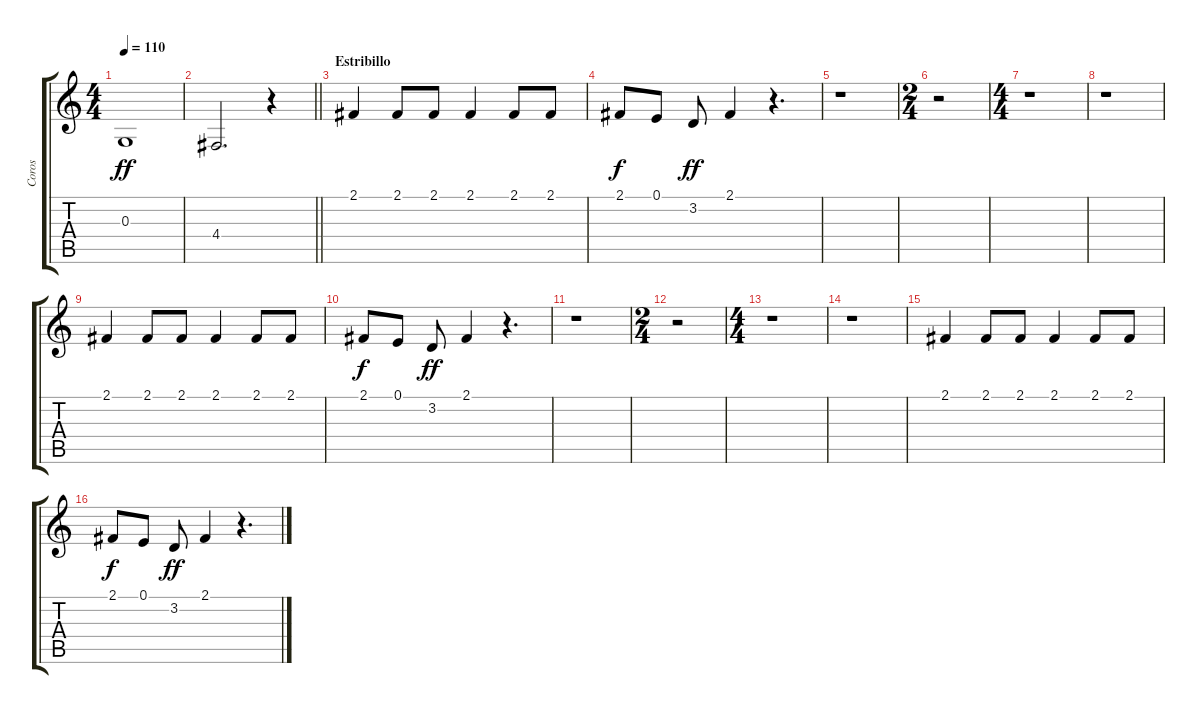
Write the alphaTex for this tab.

\track ("Coros" "Coros") {instrument synthvoice}
\staff {score tabs}
\tuning (E4 B3 G3 D3 A2 E2) {hide}
\ts (4 4)
\tempo 110
\clef g2
\ks c
0.3.1{dy ff} |
\barLineRight lightlight
4.4.2{d} r.4 |
\section ("" "Estribillo")
2.1.4 2.1.8 2.1.8 2.1.4 2.1.8 2.1.8 |
2.1.8{dy f} 0.1.8 3.2.8{dy ff} 2.1.4 r.4{d} |
r.1 |
\ts (2 4)
r.2 |
\ts (4 4)
r.1 |
r.1 |
2.1.4 2.1.8 2.1.8 2.1.4 2.1.8 2.1.8 |
2.1.8{dy f} 0.1.8 3.2.8{dy ff} 2.1.4 r.4{d} |
r.1 |
\ts (2 4)
r.2 |
\ts (4 4)
r.1 |
r.1 |
2.1.4 2.1.8 2.1.8 2.1.4 2.1.8 2.1.8 |
2.1.8{dy f} 0.1.8 3.2.8{dy ff} 2.1.4 r.4{d}
